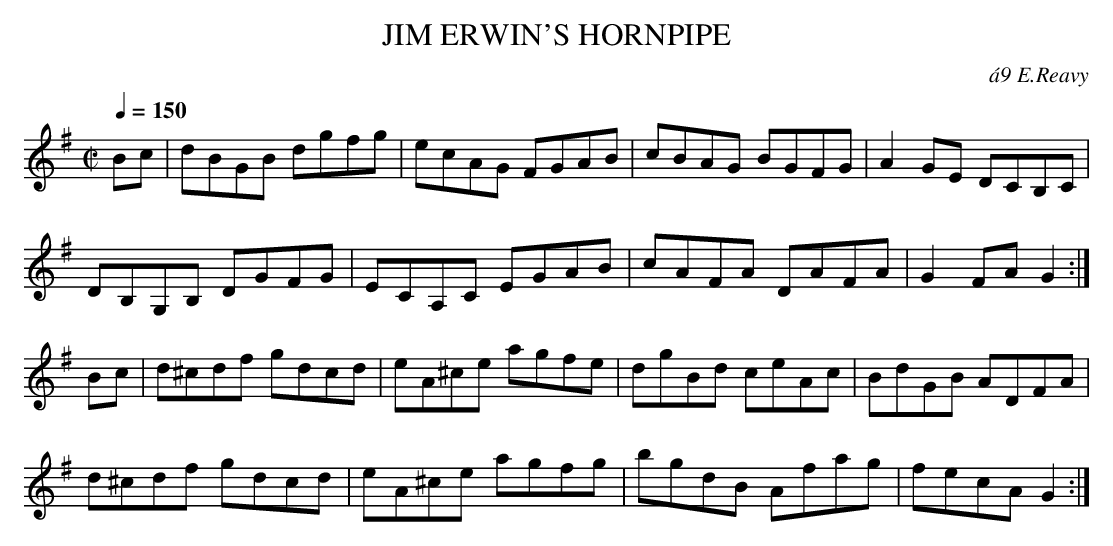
X:1
T:JIM ERWIN'S HORNPIPE
C:\'a9 E.Reavy
Y:"andantino"
Q:1/4=150
M:C|
L:1/8
K:G
Bc|dBGB dgfg|ecAG FGAB|cBAG BGFG|A2GE DCB,C|
DB,G,B, DGFG|ECA,C EGAB|cAFA DAFA|G2FA G2:|
Bc|d^cdf gdcd|eA^ce agfe|dgBd ceAc|BdGB ADFA|
d^cdf gdcd|eA^ce agfg|bgdB Afag|fecA G2:|
